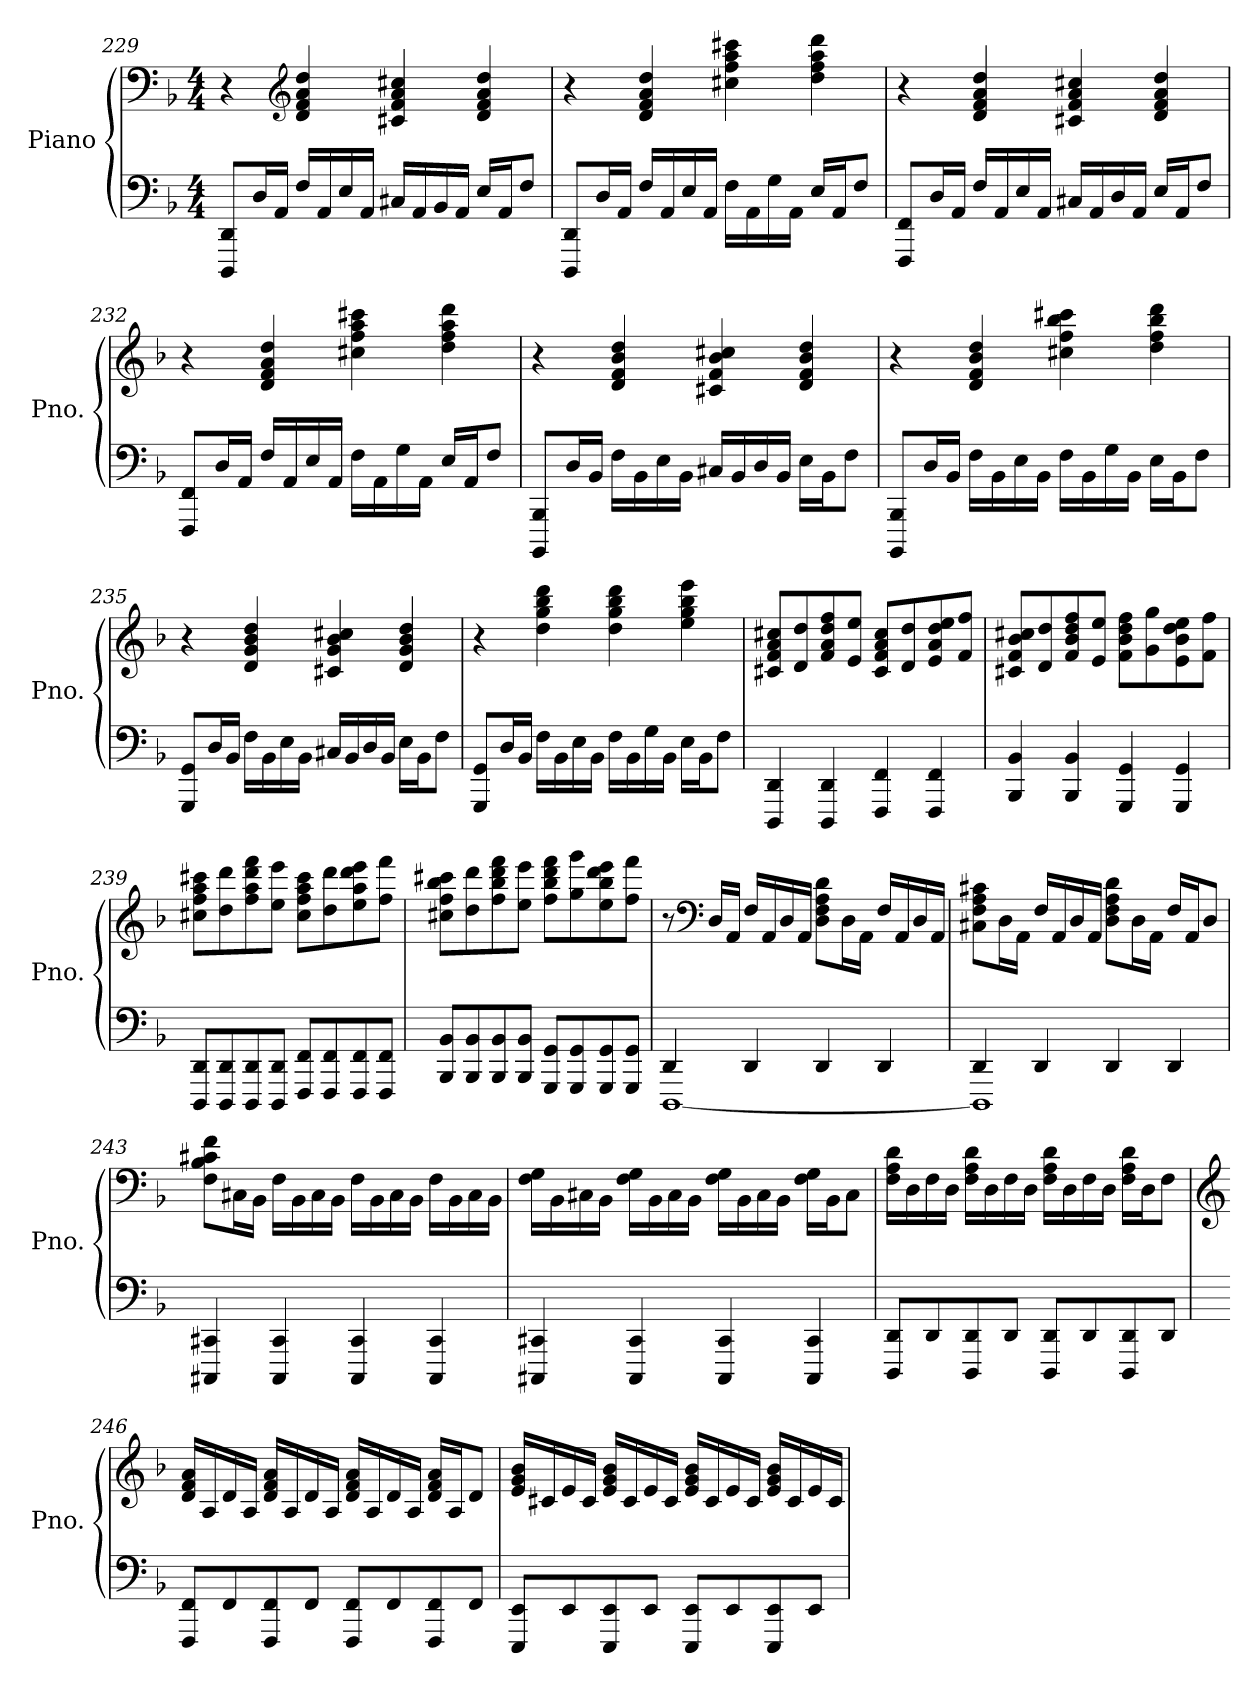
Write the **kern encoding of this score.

**kern	**kern
*part1	*part1
*staff2	*staff1
*I"Piano	*
*I'Pno.	*
*clefF4	*clefF4
*k[b-]	*k[b-]
*M4/4	*M4/4
=229	=229
8DDD/ 8DD/L	4r
16D/L	.
16AA/JJ	.
*	*clefG2
16F/LL	4d/ 4f/ 4a/ 4dd/
16AA/	.
16E/	.
16AA/JJ	.
16C#X/LL	4c#X/ 4f/ 4a/ 4cc#X/
16AA/	.
16BB-/	.
16AA/JJ	.
16E/LL	4d/ 4f/ 4a/ 4dd/
16AA/J	.
8F/J	.
=230	=230
8DDD/ 8DD/L	4r
16D/L	.
16AA/JJ	.
16F/LL	4d/ 4f/ 4a/ 4dd/
16AA/	.
16E/	.
16AA/JJ	.
16F\LL	4cc#X\ 4ff\ 4aa\ 4ccc#X\
16AA\	.
16G\	.
16AA\JJ	.
16E/LL	4dd\ 4ff\ 4aa\ 4ddd\
16AA/J	.
8F/J	.
!!LO:LB:g=z
=231	=231
8FFF/ 8FF/L	4r
16D/L	.
16AA/JJ	.
16F/LL	4d/ 4f/ 4a/ 4dd/
16AA/	.
16E/	.
16AA/JJ	.
16C#X/LL	4c#X/ 4f/ 4a/ 4cc#X/
16AA/	.
16D/	.
16AA/JJ	.
16E/LL	4d/ 4f/ 4a/ 4dd/
16AA/J	.
8F/J	.
=232	=232
8FFF/ 8FF/L	4r
16D/L	.
16AA/JJ	.
16F/LL	4d/ 4f/ 4a/ 4dd/
16AA/	.
16E/	.
16AA/JJ	.
16F\LL	4cc#X\ 4ff\ 4aa\ 4ccc#X\
16AA\	.
16G\	.
16AA\JJ	.
16E/LL	4dd\ 4ff\ 4aa\ 4ddd\
16AA/J	.
8F/J	.
=233	=233
8BBBB-/ 8BBB-/L	4r
16D/L	.
16BB-/JJ	.
16F\LL	4d/ 4f/ 4b-/ 4dd/
16BB-\	.
16E\	.
16BB-\JJ	.
16C#X/LL	4c#X/ 4f/ 4b-/ 4cc#X/
16BB-/	.
16D/	.
16BB-/JJ	.
16E\LL	4d/ 4f/ 4b-/ 4dd/
16BB-\J	.
8F\J	.
!!LO:LB:g=z
=234	=234
8BBBB-/ 8BBB-/L	4r
16D/L	.
16BB-/JJ	.
16F\LL	4d/ 4f/ 4b-/ 4dd/
16BB-\	.
16E\	.
16BB-\JJ	.
16F\LL	4cc#X\ 4ff\ 4bb-\ 4ccc#X\
16BB-\	.
16G\	.
16BB-\JJ	.
16E\LL	4dd\ 4ff\ 4bb-\ 4ddd\
16BB-\J	.
8F\J	.
=235	=235
8GGG/ 8GG/L	4r
16D/L	.
16BB-/JJ	.
16F\LL	4d/ 4g/ 4b-/ 4dd/
16BB-\	.
16E\	.
16BB-\JJ	.
16C#X/LL	4c#X/ 4g/ 4b-/ 4cc#X/
16BB-/	.
16D/	.
16BB-/JJ	.
16E\LL	4d/ 4g/ 4b-/ 4dd/
16BB-\J	.
8F\J	.
=236	=236
8GGG/ 8GG/L	4r
16D/L	.
16BB-/JJ	.
16F\LL	4dd\ 4gg\ 4bb-\ 4ddd\
16BB-\	.
16E\	.
16BB-\JJ	.
16F\LL	4dd\ 4gg\ 4bb-\ 4ddd\
16BB-\	.
16G\	.
16BB-\JJ	.
16E\LL	4ee\ 4gg\ 4bb-\ 4eee\
16BB-\J	.
8F\J	.
!!LO:PB:g=z
=237	=237
4DDD/ 4DD/	8c#X/ 8f/ 8a/ 8cc#X/L
.	8d/ 8dd/
4DDD/ 4DD/	8f/ 8a/ 8dd/ 8ff/
.	8e/ 8ee/J
4FFF/ 4FF/	8c#/ 8f/ 8a/ 8cc#/L
.	8d/ 8dd/
4FFF/ 4FF/	8e/ 8a/ 8dd/ 8ee/
.	8f/ 8ff/J
=238	=238
4BBB-/ 4BB-/	8c#X/ 8f/ 8b-/ 8cc#X/L
.	8d/ 8dd/
4BBB-/ 4BB-/	8f/ 8b-/ 8dd/ 8ff/
.	8e/ 8ee/J
4GGG/ 4GG/	8f\ 8b-\ 8dd\ 8ff\L
.	8g\ 8gg\
4GGG/ 4GG/	8e\ 8b-\ 8dd\ 8ee\
.	8f\ 8ff\J
=239	=239
8DDD/ 8DD/L	8cc#X\ 8ff\ 8aa\ 8ccc#X\L
8DDD/ 8DD/	8dd\ 8ddd\
8DDD/ 8DD/	8ff\ 8aa\ 8ddd\ 8fff\
8DDD/ 8DD/J	8ee\ 8eee\J
8FFF/ 8FF/L	8cc#\ 8ff\ 8aa\ 8ccc#\L
8FFF/ 8FF/	8dd\ 8ddd\
8FFF/ 8FF/	8ee\ 8aa\ 8ddd\ 8eee\
8FFF/ 8FF/J	8ff\ 8fff\J
=240	=240
8BBB-/ 8BB-/L	8cc#X\ 8ff\ 8bb-\ 8ccc#X\L
8BBB-/ 8BB-/	8dd\ 8ddd\
8BBB-/ 8BB-/	8ff\ 8bb-\ 8ddd\ 8fff\
8BBB-/ 8BB-/J	8ee\ 8eee\J
8GGG/ 8GG/L	8ff\ 8bb-\ 8ddd\ 8fff\L
8GGG/ 8GG/	8gg\ 8ggg\
8GGG/ 8GG/	8ee\ 8bb-\ 8ddd\ 8eee\
8GGG/ 8GG/J	8ff\ 8fff\J
!!LO:LB:g=z
=241	=241
*^	*
4DD/	[1DDD	8r
*	*	*clefF4
.	.	16D/LL
.	.	16AA/JJ
4DD/	.	16F/LL
.	.	16AA/
.	.	16D/
.	.	16AA/JJ
4DD/	.	8D\ 8F\ 8A\ 8d\L
.	.	16D\L
.	.	16AA\JJ
4DD/	.	16F/LL
.	.	16AA/
.	.	16D/
.	.	16AA/JJ
=242	=242	=242
4DD/	1DDD]	8C#X\ 8F\ 8A\ 8c#X\L
.	.	16D\L
.	.	16AA\JJ
4DD/	.	16F/LL
.	.	16AA/
.	.	16D/
.	.	16AA/JJ
4DD/	.	8D\ 8F\ 8A\ 8d\L
.	.	16D\L
.	.	16AA\JJ
4DD/	.	16F/LL
.	.	16AA/J
.	.	8D/J
*v	*v	*
=243	=243
4CCC#X/ 4CC#X/	8F\ 8B-\ 8c#X\ 8f\L
.	16C#X\L
.	16BB-\JJ
4CCC#/ 4CC#/	16F\LL
.	16BB-\
.	16C#\
.	16BB-\JJ
4CCC#/ 4CC#/	16F\LL
.	16BB-\
.	16C#\
.	16BB-\JJ
4CCC#/ 4CC#/	16F\LL
.	16BB-\
.	16C#\
.	16BB-\JJ
!!LO:LB:g=z
=244	=244
4CCC#X/ 4CC#X/	16F\ 16G\LL
.	16BB-\
.	16C#X\
.	16BB-\JJ
4CCC#/ 4CC#/	16F\ 16G\LL
.	16BB-\
.	16C#\
.	16BB-\JJ
4CCC#/ 4CC#/	16F\ 16G\LL
.	16BB-\
.	16C#\
.	16BB-\JJ
4CCC#/ 4CC#/	16F\ 16G\LL
.	16BB-\J
.	8C#\J
=245	=245
8DDD/ 8DD/L	16F\ 16A\ 16d\LL
.	16D\
8DD/	16F\
.	16D\JJ
8DDD/ 8DD/	16F\ 16A\ 16d\LL
.	16D\
8DD/J	16F\
.	16D\JJ
8DDD/ 8DD/L	16F\ 16A\ 16d\LL
.	16D\
8DD/	16F\
.	16D\JJ
8DDD/ 8DD/	16F\ 16A\ 16d\LL
.	16D\J
8DD/J	8F\J
!!LO:LB:g=z
=246	=246
*	*clefG2
8FFF/ 8FF/L	16d/ 16f/ 16a/LL
.	16A/
8FF/	16d/
.	16A/JJ
8FFF/ 8FF/	16d/ 16f/ 16a/LL
.	16A/
8FF/J	16d/
.	16A/JJ
8FFF/ 8FF/L	16d/ 16f/ 16a/LL
.	16A/
8FF/	16d/
.	16A/JJ
8FFF/ 8FF/	16d/ 16f/ 16a/LL
.	16A/J
8FF/J	8d/J
=247	=247
8EEE/ 8EE/L	16e/ 16g/ 16b-/LL
.	16c#X/
8EE/	16e/
.	16c#/JJ
8EEE/ 8EE/	16e/ 16g/ 16b-/LL
.	16c#/
8EE/J	16e/
.	16c#/JJ
8EEE/ 8EE/L	16e/ 16g/ 16b-/LL
.	16c#/
8EE/	16e/
.	16c#/JJ
8EEE/ 8EE/	16e/ 16g/ 16b-/LL
.	16c#/
8EE/J	16e/
.	16c#/JJ
=	=
*-	*-
